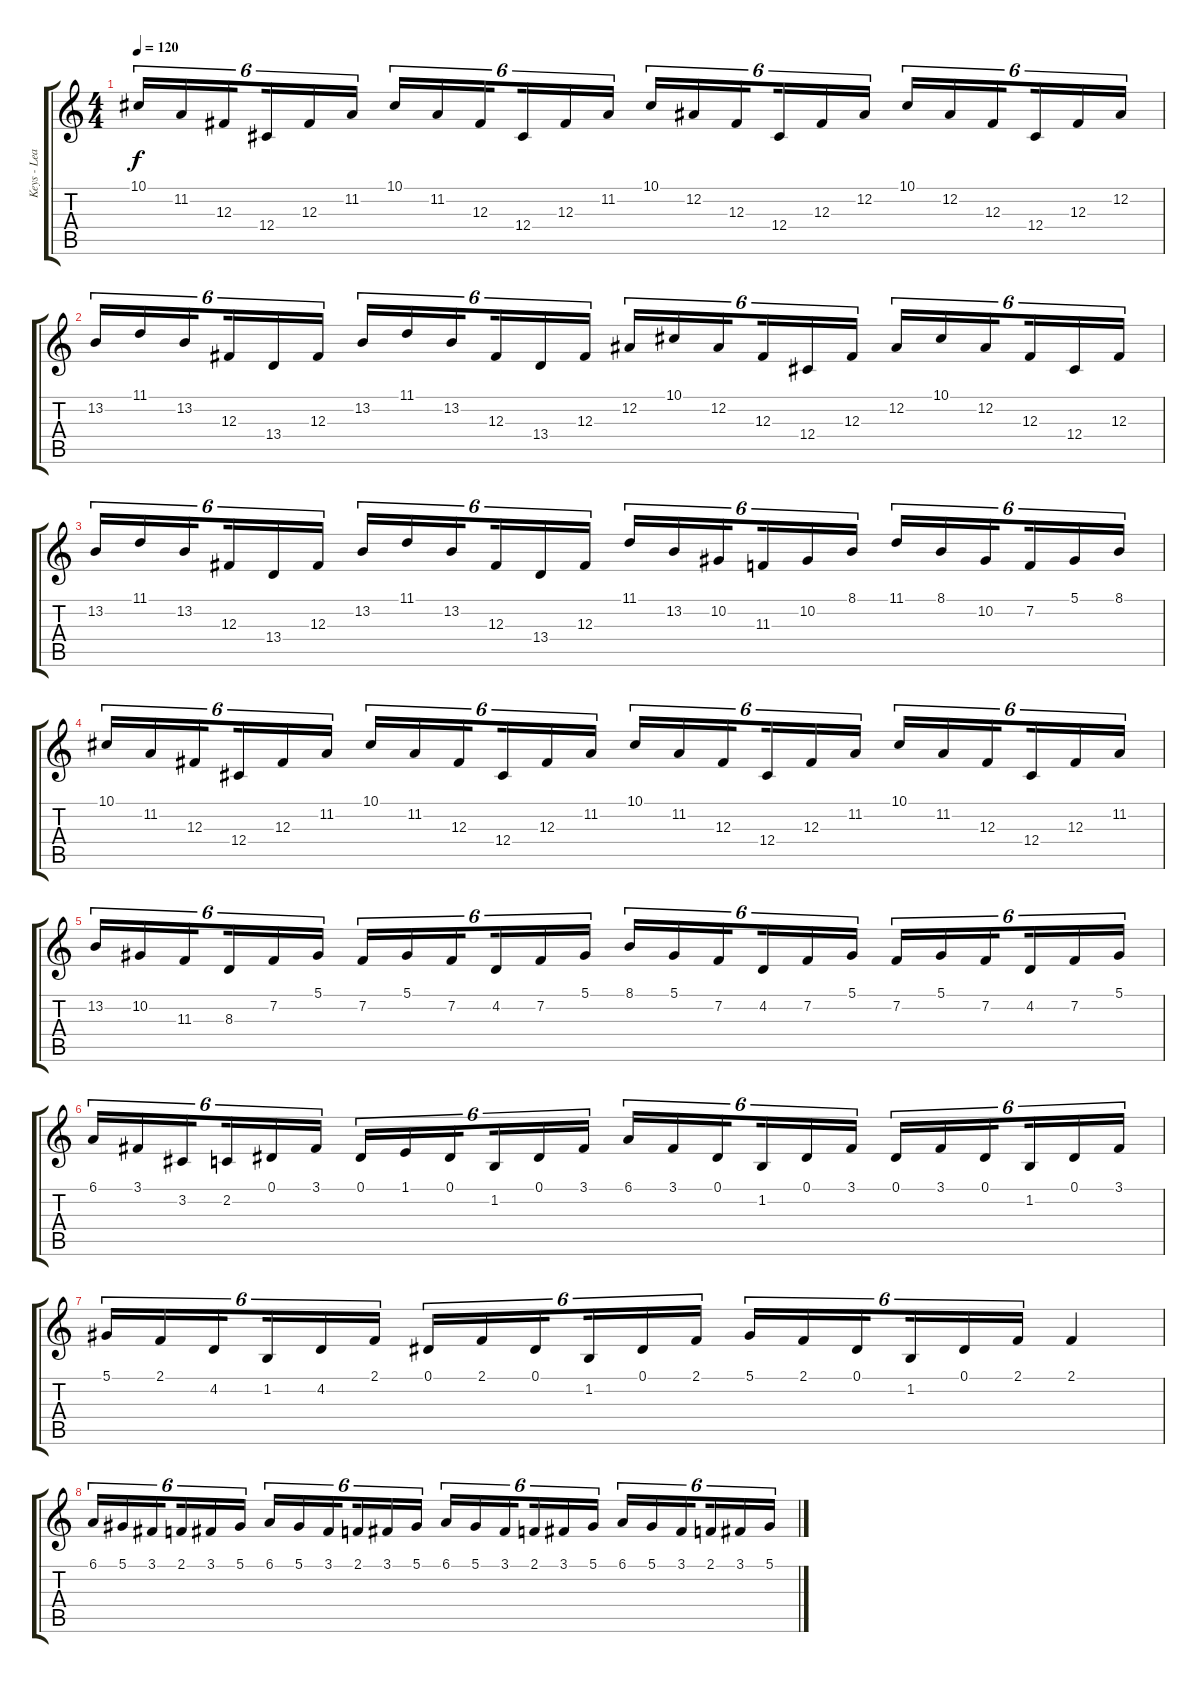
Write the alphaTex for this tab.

\track ("Keys - Lead" "Keys - Lea") {instrument lead2sawtooth}
\staff {score tabs}
\tuning (Eb4 Bb3 Gb3 Db3 Ab2 Eb2) {hide}
\ts (4 4)
\tempo 120
\clef g2
\ks c
10.1.16{tu (6 4) dy f} 11.2.16{tu (6 4)} 12.3.16{tu (6 4) beam splitsecondary} 12.4.16{tu (6 4)} 12.3.16{tu (6 4)} 11.2.16{tu (6 4)} 10.1.16{tu (6 4)} 11.2.16{tu (6 4)} 12.3.16{tu (6 4) beam splitsecondary} 12.4.16{tu (6 4)} 12.3.16{tu (6 4)} 11.2.16{tu (6 4)} 10.1.16{tu (6 4)} 12.2.16{tu (6 4)} 12.3.16{tu (6 4) beam splitsecondary} 12.4.16{tu (6 4)} 12.3.16{tu (6 4)} 12.2.16{tu (6 4)} 10.1.16{tu (6 4)} 12.2.16{tu (6 4)} 12.3.16{tu (6 4) beam splitsecondary} 12.4.16{tu (6 4)} 12.3.16{tu (6 4)} 12.2.16{tu (6 4)} |
13.2.16{tu (6 4)} 11.1.16{tu (6 4)} 13.2.16{tu (6 4) beam splitsecondary} 12.3.16{tu (6 4)} 13.4.16{tu (6 4)} 12.3.16{tu (6 4)} 13.2.16{tu (6 4)} 11.1.16{tu (6 4)} 13.2.16{tu (6 4) beam splitsecondary} 12.3.16{tu (6 4)} 13.4.16{tu (6 4)} 12.3.16{tu (6 4)} 12.2.16{tu (6 4)} 10.1.16{tu (6 4)} 12.2.16{tu (6 4) beam splitsecondary} 12.3.16{tu (6 4)} 12.4.16{tu (6 4)} 12.3.16{tu (6 4)} 12.2.16{tu (6 4)} 10.1.16{tu (6 4)} 12.2.16{tu (6 4) beam splitsecondary} 12.3.16{tu (6 4)} 12.4.16{tu (6 4)} 12.3.16{tu (6 4)} |
13.2.16{tu (6 4)} 11.1.16{tu (6 4)} 13.2.16{tu (6 4) beam splitsecondary} 12.3.16{tu (6 4)} 13.4.16{tu (6 4)} 12.3.16{tu (6 4)} 13.2.16{tu (6 4)} 11.1.16{tu (6 4)} 13.2.16{tu (6 4) beam splitsecondary} 12.3.16{tu (6 4)} 13.4.16{tu (6 4)} 12.3.16{tu (6 4)} 11.1.16{tu (6 4)} 13.2.16{tu (6 4)} 10.2.16{tu (6 4) beam splitsecondary} 11.3.16{tu (6 4)} 10.2.16{tu (6 4)} 8.1.16{tu (6 4)} 11.1.16{tu (6 4)} 8.1.16{tu (6 4)} 10.2.16{tu (6 4) beam splitsecondary} 7.2.16{tu (6 4)} 5.1.16{tu (6 4)} 8.1.16{tu (6 4)} |
10.1.16{tu (6 4)} 11.2.16{tu (6 4)} 12.3.16{tu (6 4) beam splitsecondary} 12.4.16{tu (6 4)} 12.3.16{tu (6 4)} 11.2.16{tu (6 4)} 10.1.16{tu (6 4)} 11.2.16{tu (6 4)} 12.3.16{tu (6 4) beam splitsecondary} 12.4.16{tu (6 4)} 12.3.16{tu (6 4)} 11.2.16{tu (6 4)} 10.1.16{tu (6 4)} 11.2.16{tu (6 4)} 12.3.16{tu (6 4) beam splitsecondary} 12.4.16{tu (6 4)} 12.3.16{tu (6 4)} 11.2.16{tu (6 4)} 10.1.16{tu (6 4)} 11.2.16{tu (6 4)} 12.3.16{tu (6 4) beam splitsecondary} 12.4.16{tu (6 4)} 12.3.16{tu (6 4)} 11.2.16{tu (6 4)} |
13.2.16{tu (6 4)} 10.2.16{tu (6 4)} 11.3.16{tu (6 4) beam splitsecondary} 8.3.16{tu (6 4)} 7.2.16{tu (6 4)} 5.1.16{tu (6 4)} 7.2.16{tu (6 4)} 5.1.16{tu (6 4)} 7.2.16{tu (6 4) beam splitsecondary} 4.2.16{tu (6 4)} 7.2.16{tu (6 4)} 5.1.16{tu (6 4)} 8.1.16{tu (6 4)} 5.1.16{tu (6 4)} 7.2.16{tu (6 4) beam splitsecondary} 4.2.16{tu (6 4)} 7.2.16{tu (6 4)} 5.1.16{tu (6 4)} 7.2.16{tu (6 4)} 5.1.16{tu (6 4)} 7.2.16{tu (6 4) beam splitsecondary} 4.2.16{tu (6 4)} 7.2.16{tu (6 4)} 5.1.16{tu (6 4)} |
6.1.16{tu (6 4)} 3.1.16{tu (6 4)} 3.2.16{tu (6 4) beam splitsecondary} 2.2.16{tu (6 4)} 0.1.16{tu (6 4)} 3.1.16{tu (6 4)} 0.1.16{tu (6 4)} 1.1.16{tu (6 4)} 0.1.16{tu (6 4) beam splitsecondary} 1.2.16{tu (6 4)} 0.1.16{tu (6 4)} 3.1.16{tu (6 4)} 6.1.16{tu (6 4)} 3.1.16{tu (6 4)} 0.1.16{tu (6 4) beam splitsecondary} 1.2.16{tu (6 4)} 0.1.16{tu (6 4)} 3.1.16{tu (6 4)} 0.1.16{tu (6 4)} 3.1.16{tu (6 4)} 0.1.16{tu (6 4) beam splitsecondary} 1.2.16{tu (6 4)} 0.1.16{tu (6 4)} 3.1.16{tu (6 4)} |
5.1.16{tu (6 4)} 2.1.16{tu (6 4)} 4.2.16{tu (6 4) beam splitsecondary} 1.2.16{tu (6 4)} 4.2.16{tu (6 4)} 2.1.16{tu (6 4)} 0.1.16{tu (6 4)} 2.1.16{tu (6 4)} 0.1.16{tu (6 4) beam splitsecondary} 1.2.16{tu (6 4)} 0.1.16{tu (6 4)} 2.1.16{tu (6 4)} 5.1.16{tu (6 4)} 2.1.16{tu (6 4)} 0.1.16{tu (6 4) beam splitsecondary} 1.2.16{tu (6 4)} 0.1.16{tu (6 4)} 2.1.16{tu (6 4)} 2.1.4 |
6.1.16{tu (6 4)} 5.1.16{tu (6 4)} 3.1.16{tu (6 4) beam splitsecondary} 2.1.16{tu (6 4)} 3.1.16{tu (6 4)} 5.1.16{tu (6 4)} 6.1.16{tu (6 4)} 5.1.16{tu (6 4)} 3.1.16{tu (6 4) beam splitsecondary} 2.1.16{tu (6 4)} 3.1.16{tu (6 4)} 5.1.16{tu (6 4)} 6.1.16{tu (6 4)} 5.1.16{tu (6 4)} 3.1.16{tu (6 4) beam splitsecondary} 2.1.16{tu (6 4)} 3.1.16{tu (6 4)} 5.1.16{tu (6 4)} 6.1.16{tu (6 4)} 5.1.16{tu (6 4)} 3.1.16{tu (6 4) beam splitsecondary} 2.1.16{tu (6 4)} 3.1.16{tu (6 4)} 5.1.16{tu (6 4)}
